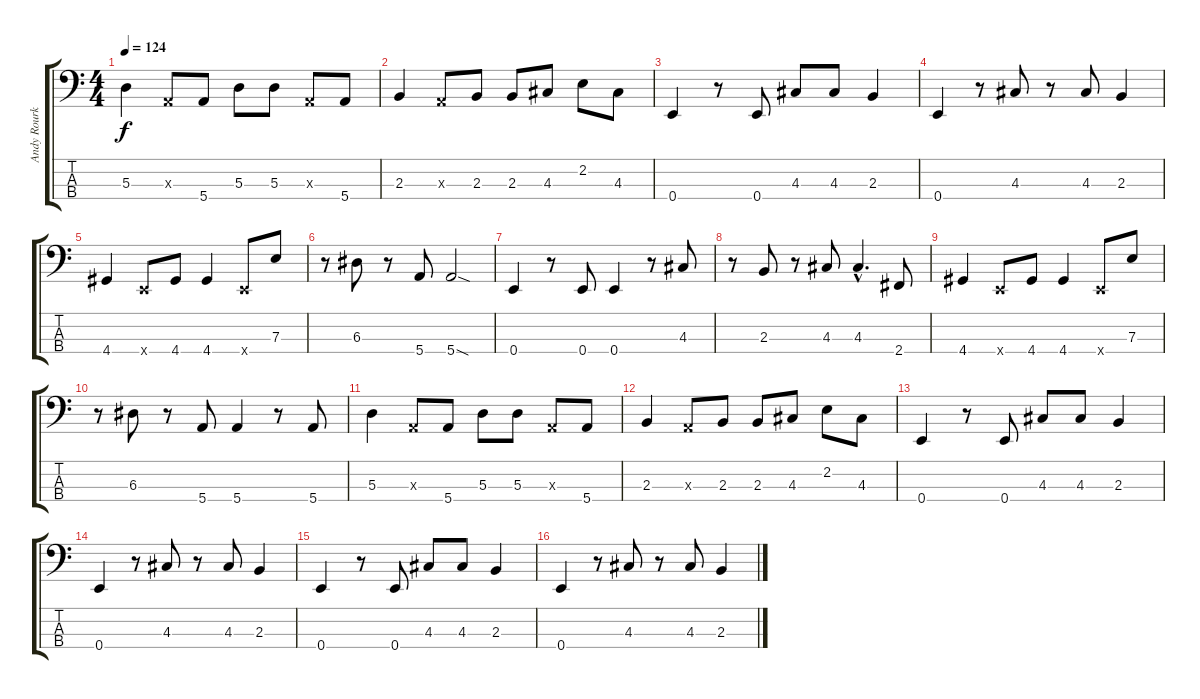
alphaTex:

\track ("Andy Rourke" "Andy Rourk") {instrument electricbasspick}
\staff {score tabs}
\tuning (G2 D2 A1 E1) {hide}
\ts (4 4)
\tempo 124
\clef f4
\ks c
5.3.4{dy f} 0.3{x}.8 5.4.8 5.3.8 5.3.8 0.3{x}.8 5.4.8 |
2.3.4 0.3{x}.8 2.3.8 2.3.8 4.3.8 2.2.8 4.3.8 |
0.4.4 r.8 0.4.8 4.3.8 4.3.8 2.3.4 |
0.4.4 r.8 4.3.8 r.8 4.3.8 2.3.4 |
4.4.4 0.4{x}.8 4.4.8 4.4.4 0.4{x}.8 7.3.8 |
r.8 6.3.8 r.8 5.4.8 5.4{sod}.2 |
0.4.4 r.8 0.4.8 0.4.4 r.8 4.3.8 |
r.8 2.3.8 r.8 4.3.8 4.3{hac}.4{d} 2.4.8 |
4.4.4 0.4{x}.8 4.4.8 4.4.4 0.4{x}.8 7.3.8 |
r.8 6.3.8 r.8 5.4.8 5.4.4 r.8 5.4.8 |
5.3.4 0.3{x}.8 5.4.8 5.3.8 5.3.8 0.3{x}.8 5.4.8 |
2.3.4 0.3{x}.8 2.3.8 2.3.8 4.3.8 2.2.8 4.3.8 |
0.4.4 r.8 0.4.8 4.3.8 4.3.8 2.3.4 |
0.4.4 r.8 4.3.8 r.8 4.3.8 2.3.4 |
0.4.4 r.8 0.4.8 4.3.8 4.3.8 2.3.4 |
0.4.4 r.8 4.3.8 r.8 4.3.8 2.3.4
